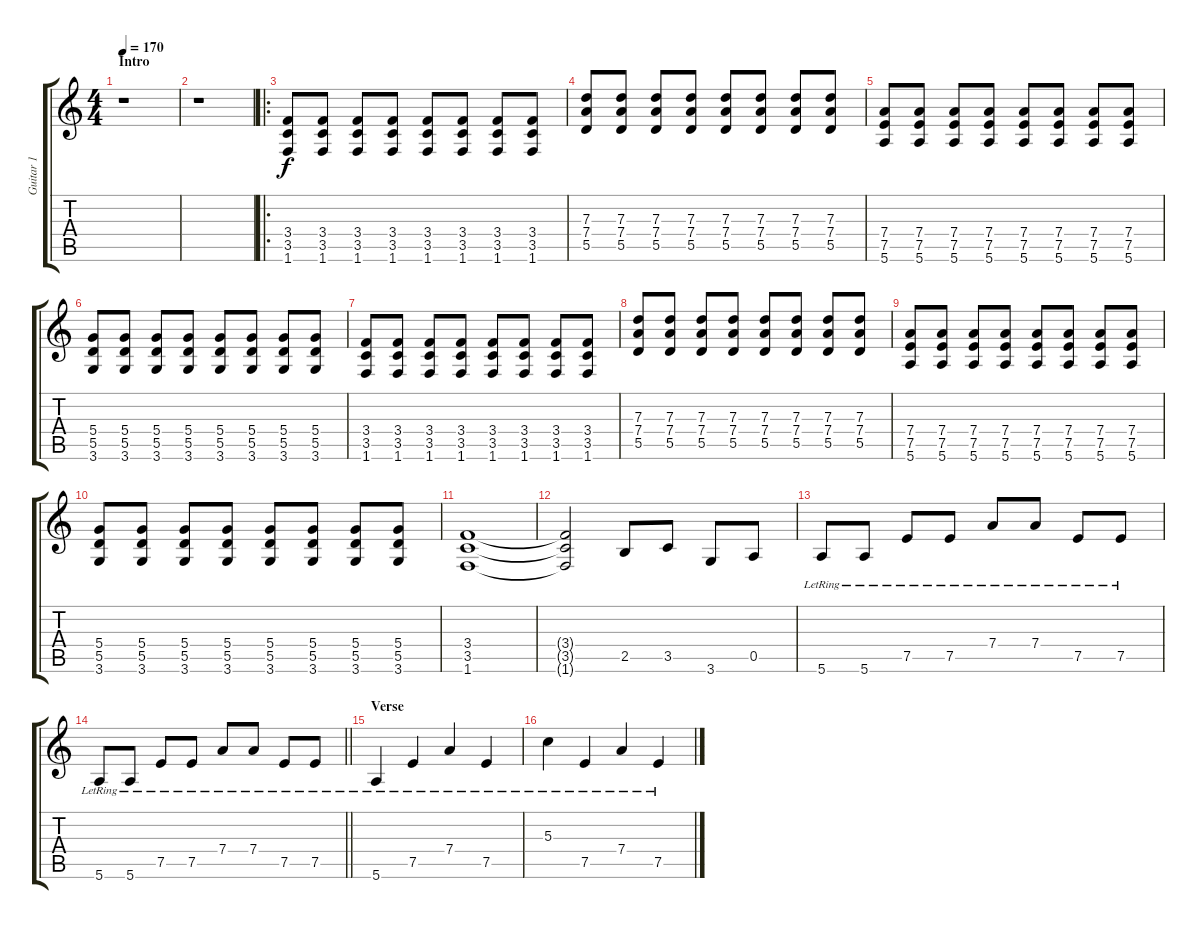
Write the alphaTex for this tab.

\track ("Guitar 1" "Guitar 1") {instrument distortionguitar}
\staff {score tabs}
\tuning (E4 B3 G3 D3 A2 E2) {hide}
\ts (4 4)
\section ("" "Intro")
\tempo 170
\clef g2
\ks c
r.1{dy f instrument distortionguitar} |
r.1 |
\ro
(3.4 3.5 1.6).8 (3.4 3.5 1.6).8 (3.4 3.5 1.6).8 (3.4 3.5 1.6).8 (3.4 3.5 1.6).8 (3.4 3.5 1.6).8 (3.4 3.5 1.6).8 (3.4 3.5 1.6).8 |
(7.3 7.4 5.5).8 (7.3 7.4 5.5).8 (7.3 7.4 5.5).8 (7.3 7.4 5.5).8 (7.3 7.4 5.5).8 (7.3 7.4 5.5).8 (7.3 7.4 5.5).8 (7.3 7.4 5.5).8 |
(7.4 7.5 5.6).8 (7.4 7.5 5.6).8 (7.4 7.5 5.6).8 (7.4 7.5 5.6).8 (7.4 7.5 5.6).8 (7.4 7.5 5.6).8 (7.4 7.5 5.6).8 (7.4 7.5 5.6).8 |
(5.4 5.5 3.6).8 (5.4 5.5 3.6).8 (5.4 5.5 3.6).8 (5.4 5.5 3.6).8 (5.4 5.5 3.6).8 (5.4 5.5 3.6).8 (5.4 5.5 3.6).8 (5.4 5.5 3.6).8 |
(3.4 3.5 1.6).8 (3.4 3.5 1.6).8 (3.4 3.5 1.6).8 (3.4 3.5 1.6).8 (3.4 3.5 1.6).8 (3.4 3.5 1.6).8 (3.4 3.5 1.6).8 (3.4 3.5 1.6).8 |
(7.3 7.4 5.5).8 (7.3 7.4 5.5).8 (7.3 7.4 5.5).8 (7.3 7.4 5.5).8 (7.3 7.4 5.5).8 (7.3 7.4 5.5).8 (7.3 7.4 5.5).8 (7.3 7.4 5.5).8 |
(7.4 7.5 5.6).8 (7.4 7.5 5.6).8 (7.4 7.5 5.6).8 (7.4 7.5 5.6).8 (7.4 7.5 5.6).8 (7.4 7.5 5.6).8 (7.4 7.5 5.6).8 (7.4 7.5 5.6).8 |
(5.4 5.5 3.6).8 (5.4 5.5 3.6).8 (5.4 5.5 3.6).8 (5.4 5.5 3.6).8 (5.4 5.5 3.6).8 (5.4 5.5 3.6).8 (5.4 5.5 3.6).8 (5.4 5.5 3.6).8 |
(3.4 3.5 1.6).1 |
(3.4{t} 3.5{t} 1.6{t}).2 2.5.8 3.5.8 3.6.8 0.5.8 |
5.6{lr}.8{instrument electricguitarclean} 5.6{lr}.8 7.5{lr}.8 7.5{lr}.8 7.4{lr}.8 7.4{lr}.8 7.5{lr}.8 7.5{lr}.8 |
\barLineRight lightlight
5.6{lr}.8 5.6{lr}.8 7.5{lr}.8 7.5{lr}.8 7.4{lr}.8 7.4{lr}.8 7.5{lr}.8 7.5{lr}.8 |
\section ("" "Verse")
5.6{lr}.4{instrument electricguitarclean} 7.5{lr}.4 7.4{lr}.4 7.5{lr}.4 |
5.3{lr}.4 7.5{lr}.4 7.4{lr}.4 7.5{lr}.4
